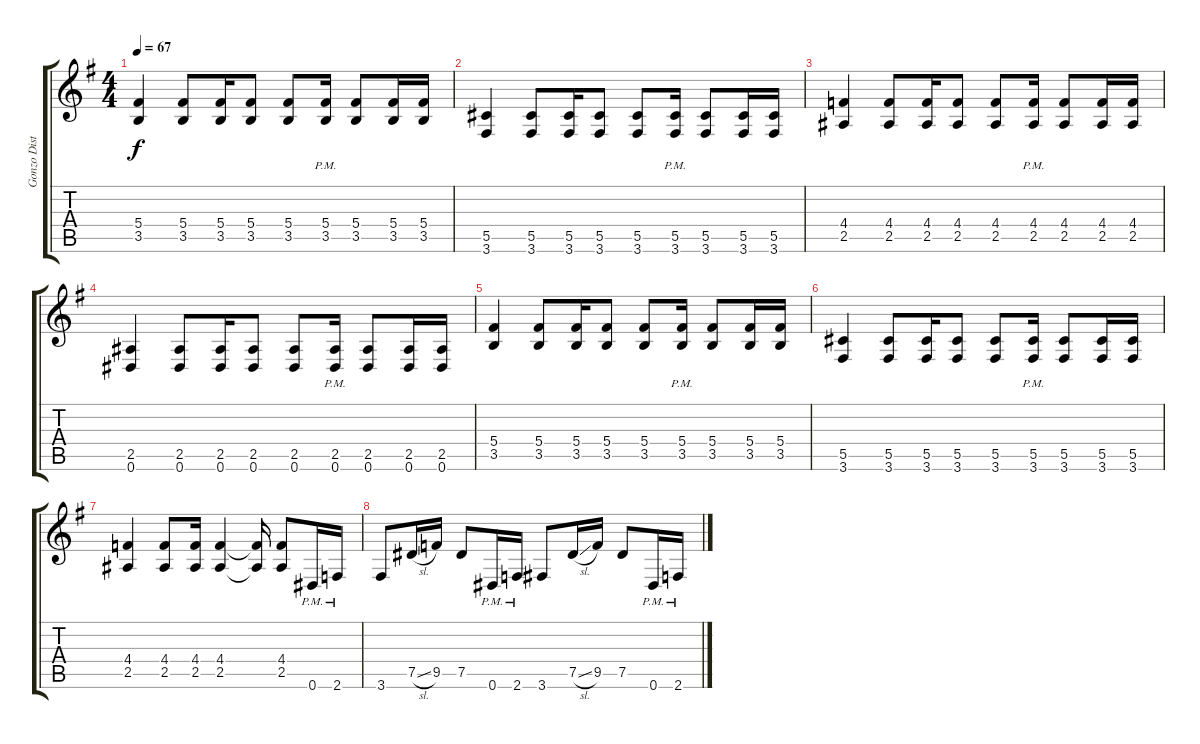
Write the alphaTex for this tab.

\track ("Gonzo Dist." "Gonzo Dist") {instrument distortionguitar}
\staff {score tabs}
\tuning (Eb4 Bb3 Gb3 Db3 Ab2 Eb2) {hide}
\ts (4 4)
\tempo 67
\clef g2
\ks g
(5.4 3.5).4{dy f} (5.4 3.5).8 (5.4 3.5).16 (5.4 3.5).8 (5.4 3.5).8 (5.4{pm} 3.5{pm}).16 (5.4 3.5).8 (5.4 3.5).16 (5.4 3.5).16 |
(5.5 3.6).4 (5.5 3.6).8 (5.5 3.6).16 (5.5 3.6).8 (5.5 3.6).8 (5.5{pm} 3.6{pm}).16 (5.5 3.6).8 (5.5 3.6).16 (5.5 3.6).16 |
(4.4 2.5).4 (4.4 2.5).8 (4.4 2.5).16 (4.4 2.5).8 (4.4 2.5).8 (4.4{pm} 2.5{pm}).16 (4.4 2.5).8 (4.4 2.5).16 (4.4 2.5).16 |
(2.5 0.6).4 (2.5 0.6).8 (2.5 0.6).16 (2.5 0.6).8 (2.5 0.6).8 (2.5{pm} 0.6{pm}).16 (2.5 0.6).8 (2.5 0.6).16 (2.5 0.6).16 |
(5.4 3.5).4 (5.4 3.5).8 (5.4 3.5).16 (5.4 3.5).8 (5.4 3.5).8 (5.4{pm} 3.5{pm}).16 (5.4 3.5).8 (5.4 3.5).16 (5.4 3.5).16 |
(5.5 3.6).4 (5.5 3.6).8 (5.5 3.6).16 (5.5 3.6).8 (5.5 3.6).8 (5.5{pm} 3.6{pm}).16 (5.5 3.6).8 (5.5 3.6).16 (5.5 3.6).16 |
(4.4 2.5).4 (4.4 2.5).8 (4.4 2.5).16 (4.4 2.5).4 (4.4{t} 2.5{t}).16 (4.4 2.5).8 0.6{pm}.16 2.6{pm}.16 |
3.6.8 7.5{sl}.16 9.5.16 7.5.8 0.6{pm}.16 2.6{pm}.16 3.6.8 7.5{sl}.16 9.5.16 7.5.8 0.6{pm}.16 2.6{pm}.16
